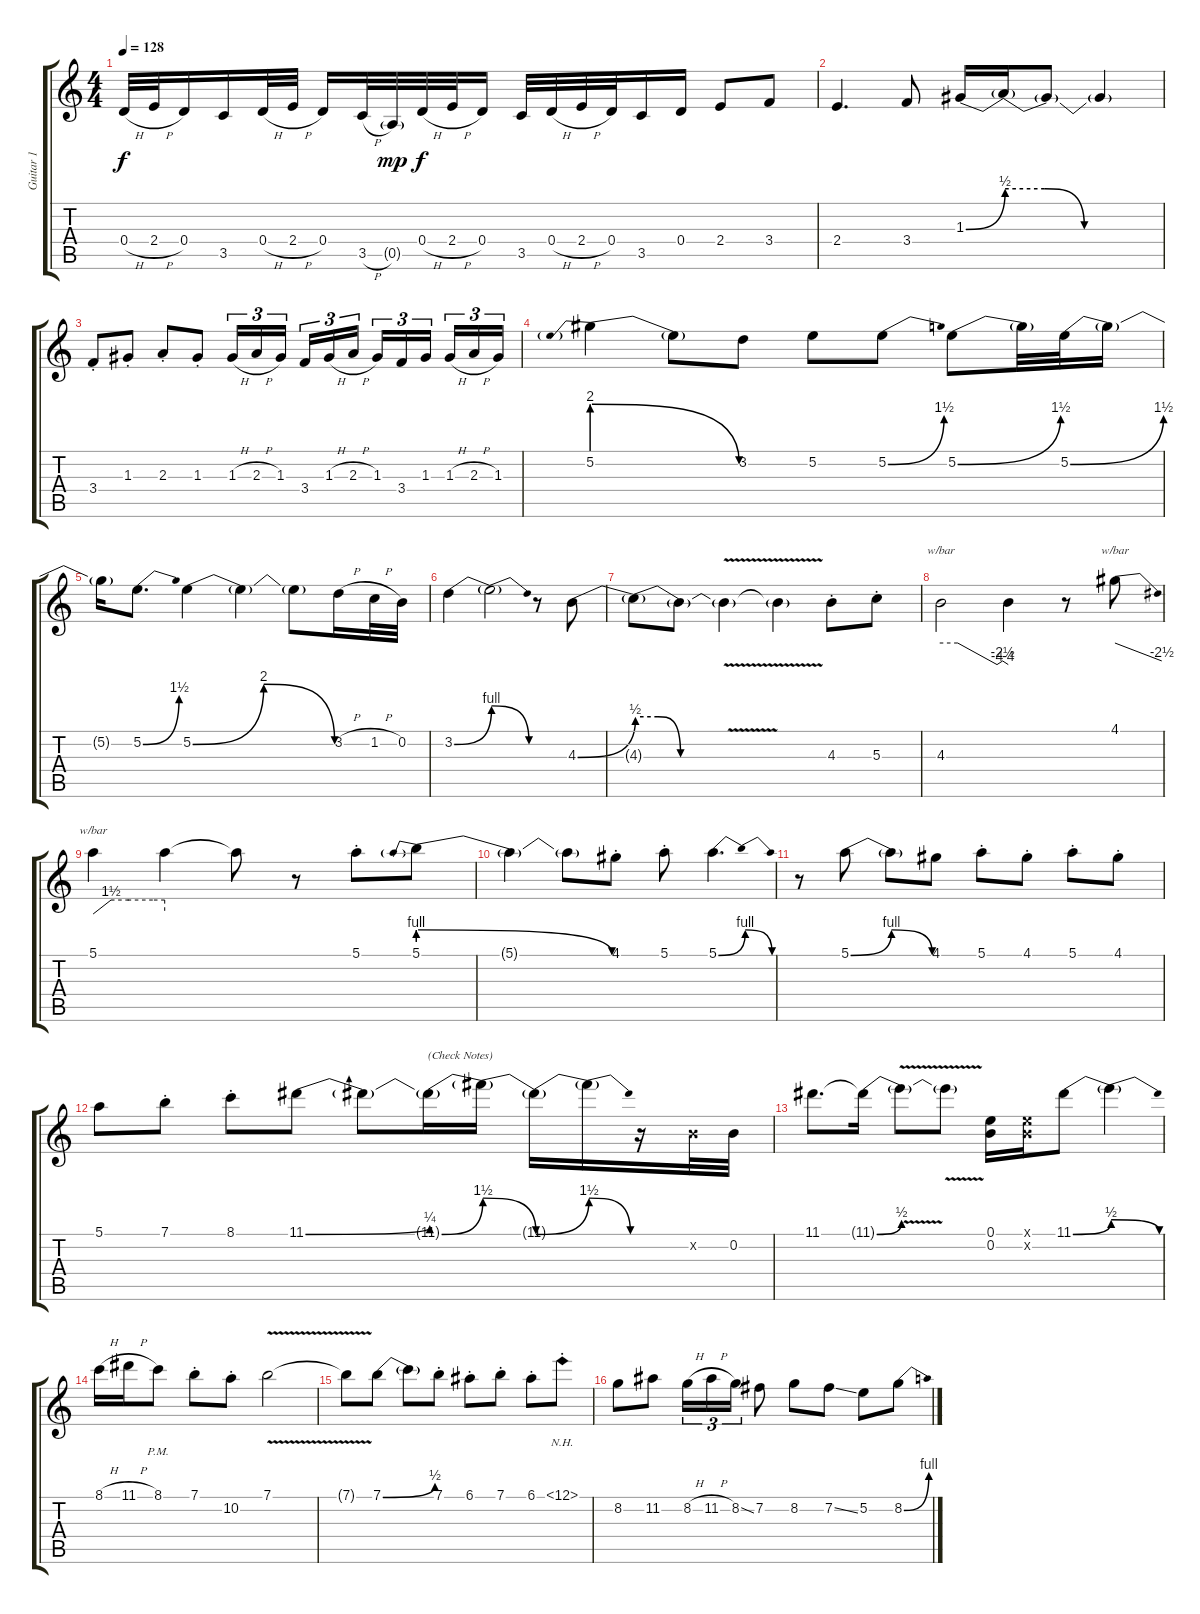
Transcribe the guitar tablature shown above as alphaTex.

\track ("Guitar 1" "Guitar 1") {instrument overdrivenguitar}
\staff {score tabs}
\tuning (E4 B3 G3 D3 A2 E2) {hide}
\ts (4 4)
\tempo 128
\clef g2
\ks c
0.4{h}.32{dy f} 2.4{h}.32 0.4.16 3.5.16 0.4{h}.32 2.4{h}.32 0.4.16 3.5{h}.32 0.5{g}.32{dy mp} 0.4{h}.32{dy f} 2.4{h}.32 0.4.16 3.5.32 0.4{h}.32 2.4{h}.32 0.4.32 3.5.16 0.4.16 2.4.8 3.4.8 |
2.4.4{d} 3.4.8 1.3{be (bend 0 0 60 2)}.16 1.3{be (custom 0 2 15 2 30 0 60 0) t}.16 1.3{t}.8 1.3{t}.4 |
3.4{st}.8 1.3{st}.8 2.3{st}.8 1.3{st}.8 1.3{h}.16{tu (3 2)} 2.3{h}.16{tu (3 2)} 1.3.16{tu (3 2)} 3.4.16{tu (3 2)} 1.3{h}.16{tu (3 2)} 2.3{h}.16{tu (3 2)} 1.3.16{tu (3 2)} 3.4.16{tu (3 2)} 1.3.16{tu (3 2)} 1.3{h}.16{tu (3 2)} 2.3{h}.16{tu (3 2)} 1.3.16{tu (3 2)} |
5.2{be (prebendrelease 0 8 60 0)}.4 5.2{t}.8 3.2.8 5.2.8 5.2{be (bend 0 0 60 6)}.8 5.2{be (bend 0 0 60 6)}.8 5.2{t}.32 5.2{be (bend 0 0 60 6)}.32 5.2{t}.16 |
5.2{t}.16 5.2{be (bend 0 0 60 6)}.8{d} 5.2{be (bendrelease 0 0 5 8 15 8 60 0)}.4 5.2{t}.4 5.2{t}.8 3.2{h}.16 1.2{h}.32 0.2.32 |
3.2{be (bend 0 0 60 4)}.4 3.2{be (release 0 4 60 0) t}.2 r.8 4.3{be (bend 0 0 60 2)}.8 |
4.3{be (custom 0 2 15 2 30 0 60 0) t}.8 4.3{t}.8 4.3{v t}.4 4.3{t}.4 4.3{st}.8 5.3{st}.8 |
4.3.2{tbe (custom default 0 0 15 0 50 -16 55 -10 60 -16)} 4.3{t}.4 r.8 4.1.8{tbe (dive default 0 0 60 -10)} |
5.1.4{tbe (custom default 0 0 15 6 30 6 50 6 60 6 60 0)} 5.1{t}.4 5.1{t}.8 r.8 5.1{st}.8 5.1{be (prebendrelease 0 4 60 0)}.8 |
5.1{t}.4 5.1{t}.8 4.1{st}.8 5.1{st}.8 5.1{be (bendrelease 0 0 5 4 30 4 60 0)}.4{d} |
r.8 5.1{be (bendrelease 0 0 5 4 30 4 60 0)}.8 5.1{t}.8 4.1.8 5.1{st}.8 4.1{st}.8 5.1{st}.8 4.1{st}.8 |
5.1.8 7.1{st}.8 8.1{st}.8 11.1{be (bend 0 0 60 1)}.8 11.1{t}.8 11.1{be (bend 0 0 60 6) t}.16{txt "(Check Notes)"} 11.1{be (release 0 6 60 0) t}.16 11.1{be (bend 0 0 60 6) t}.16 11.1{be (release 0 6 60 0) t}.16 r.16 0.2{x}.32 0.2.32 |
11.1.8{d} 11.1{be (bend 0 0 60 2) t}.16 11.1{v t}.8 11.1{t}.8 (0.1 0.2).16 (0.1{x} 0.2{x}).16 11.1{be (bend 0 0 60 2)}.8 11.1{be (release 0 2 60 0) t}.4 |
8.1{h}.16 11.1{h}.16 8.1{pm}.8 7.1{st}.8 10.2{st}.8 7.1{v}.2 |
7.1{t}.8 7.1{be (bend 0 0 60 2)}.8 7.1{t}.8 7.1{st}.8 6.1{st}.8 7.1{st}.8 6.1{st}.8 6.1{nh st}.8 |
8.2.8 11.2.8 8.2{h}.16{tu (3 2)} 11.2{h}.16{tu (3 2)} 8.2{ss}.16{tu (3 2)} 7.2.8 8.2.8 7.2{ss}.8 5.2.8 8.2{be (bend 0 0 60 4)}.8
